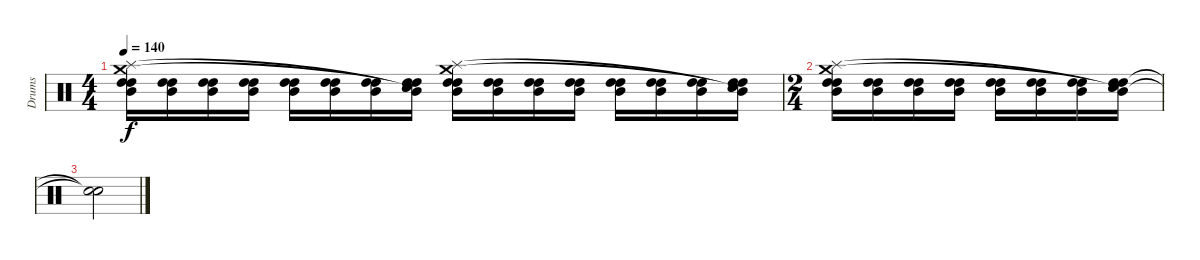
\track ("Drums" "Drums") {instrument percussion}
\staff {score}
\articulation defaults
\ts (4 4)
\tempo 140
\clef neutral
\ks c
("High Tom (hit)" "Mid Tom (hit)" "High Tom (hit)" "Splash (hit)" "Crash medium (hit)").16{dy f} ("High Tom (hit)" "Mid Tom (hit)" "High Tom (hit)").16 ("High Tom (hit)" "Mid Tom (hit)" "High Tom (hit)").16 ("High Tom (hit)" "Mid Tom (hit)" "High Tom (hit)").16 ("High Tom (hit)" "Mid Tom (hit)" "High Tom (hit)").16 ("High Tom (hit)" "Mid Tom (hit)" "High Tom (hit)").16 ("High Tom (hit)" "Mid Tom (hit)" "High Tom (hit)").16 ("High Tom (hit)" "Mid Tom (hit)" "High Tom (hit)" "Snare (hit)"{t} "Snare (hit)"{t}).16 ("High Tom (hit)" "Mid Tom (hit)" "High Tom (hit)" "Splash (hit)" "Crash medium (hit)").16 ("High Tom (hit)" "Mid Tom (hit)" "High Tom (hit)").16 ("High Tom (hit)" "Mid Tom (hit)" "High Tom (hit)").16 ("High Tom (hit)" "Mid Tom (hit)" "High Tom (hit)").16 ("High Tom (hit)" "Mid Tom (hit)" "High Tom (hit)").16 ("High Tom (hit)" "Mid Tom (hit)" "High Tom (hit)").16 ("High Tom (hit)" "Mid Tom (hit)" "High Tom (hit)").16 ("High Tom (hit)" "Mid Tom (hit)" "High Tom (hit)" "Snare (hit)"{t} "Snare (hit)"{t}).16 |
\ts (2 4)
("High Tom (hit)" "Mid Tom (hit)" "High Tom (hit)" "Splash (hit)" "Crash medium (hit)").16 ("High Tom (hit)" "Mid Tom (hit)" "High Tom (hit)").16 ("High Tom (hit)" "Mid Tom (hit)" "High Tom (hit)").16 ("High Tom (hit)" "Mid Tom (hit)" "High Tom (hit)").16 ("High Tom (hit)" "Mid Tom (hit)" "High Tom (hit)").16 ("High Tom (hit)" "Mid Tom (hit)" "High Tom (hit)").16 ("High Tom (hit)" "Mid Tom (hit)" "High Tom (hit)").16 ("High Tom (hit)" "Mid Tom (hit)" "High Tom (hit)" "Snare (hit)"{t} "Snare (hit)"{t}).16 |
("Snare (hit)"{t} "Snare (hit)"{t}).2
